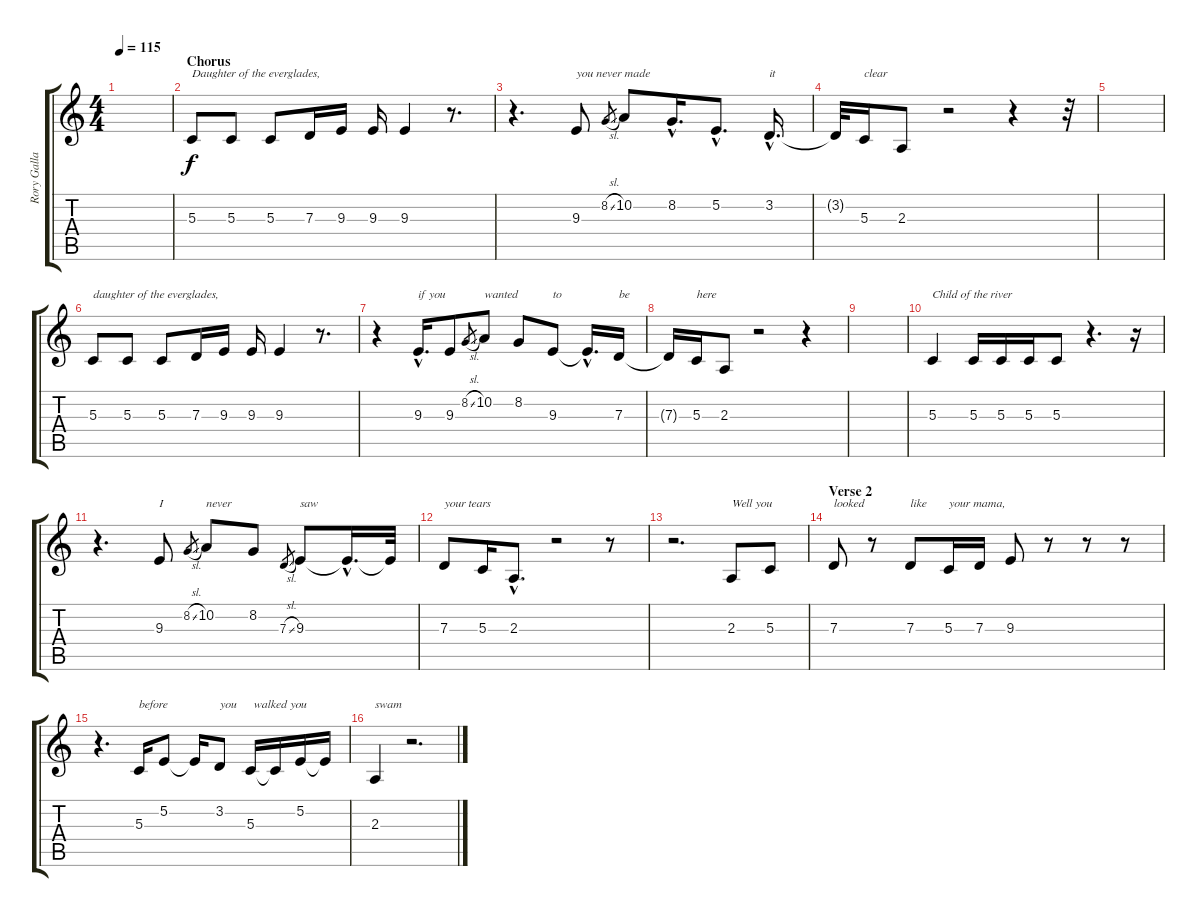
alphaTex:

\track ("Rory Gallagher Vocals" "Rory Galla") {instrument cello}
\staff {score tabs}
\tuning (E4 B3 G3 D3 A2 E2) {hide}
\ts (4 4)
\tempo 115
\clef g2
\ks c
|
\section ("" "Chorus")
5.3.8{txt "Daughter of the everglades,"} 5.3.8 5.3.8 7.3.16 9.3.16 9.3.16 9.3.4 r.8{d} |
r.4{d} 9.3.8{txt "you never made"} 8.2{sl}.8{gr} 10.2.8 8.2{hac}.16{d} 5.2{hac}.8{d} 3.2{hac}.16{d txt "it"} |
3.2{t}.32 5.3.16{txt "clear"} 2.3.8 r.2 r.4 r.32 |
|
5.3.8{txt "daughter of the everglades,"} 5.3.8 5.3.8 7.3.16 9.3.16 9.3.16 9.3.4 r.8{d} |
r.4 9.3{hac}.16{d txt "if you"} 9.3.8 8.2{sl}.8{gr} 10.2.8{txt "wanted"} 8.2.8 9.3.8{txt "to"} 9.3{hac t}.16{d} 7.3.16{txt "be"} |
7.3{t}.16 5.3.16{txt "here"} 2.3.8 r.2 r.4 |
|
5.3.4{txt "Child of the river"} 5.3.16 5.3.16 5.3.16 5.3.8 r.4{d} r.16 |
r.4{d} 9.3.8{txt "I"} 8.2{sl}.8{gr} 10.2.8{txt "never"} 8.2.8 7.3{sl}.8{gr} 9.3.8{txt "saw"} 9.3{hac t}.16{d} 9.3{t}.32 |
7.3.8{txt "your tears"} 5.3.16 2.3{hac}.8{d} r.2 r.8 |
r.2{d} 2.3.8{txt "Well you"} 5.3.8 |
\section ("" "Verse 2")
7.3.8{txt "looked"} r.8 7.3.8{txt "like"} 5.3.16{txt "your mama,"} 7.3.16 9.3.8 r.8 r.8 r.8 |
r.4{d} 5.3.16{txt "before"} 5.2.8 5.2{t}.16 3.2.8{txt "you"} 5.3.16{txt " walked you"} 5.3{t}.16 5.2.16 5.2{t}.16 |
2.3.4{txt "swam"} r.2{d}
